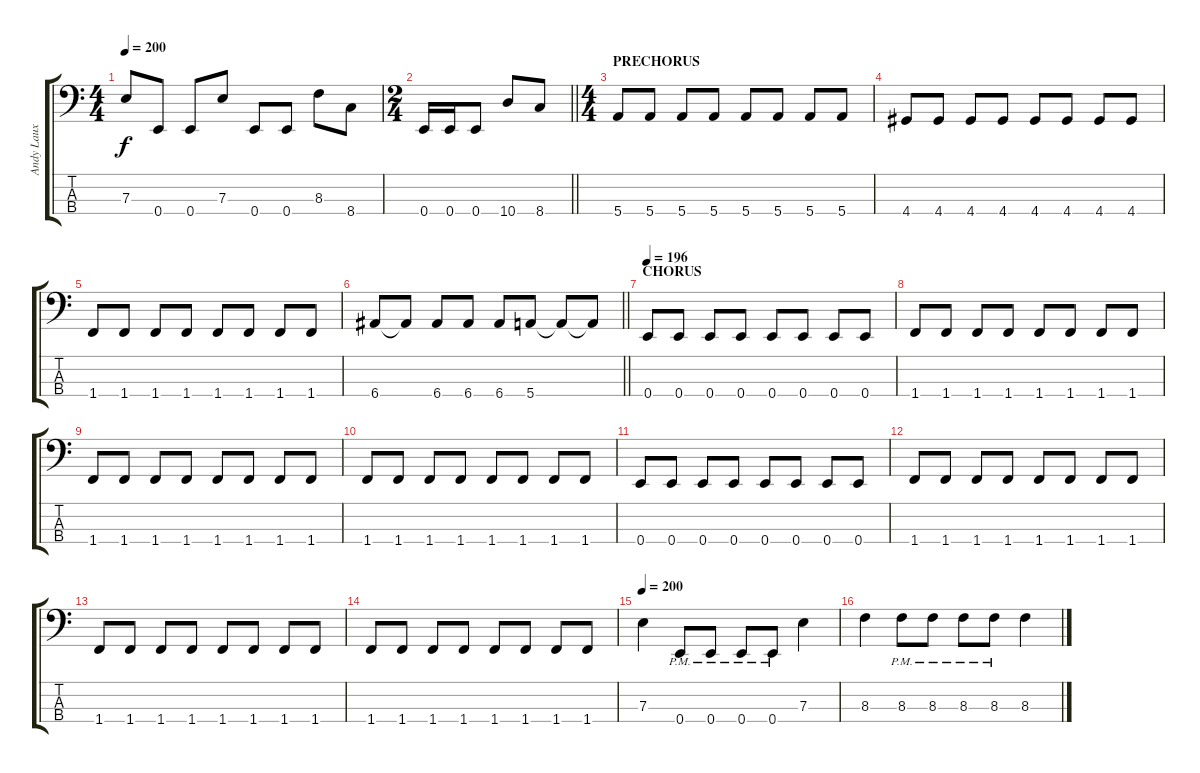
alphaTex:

\track ("Andy Laux" "Andy Laux") {instrument electricbasspick}
\staff {score tabs}
\tuning (G2 D2 A1 E1) {hide}
\ts (4 4)
\tempo 200
\clef f4
\ks c
7.3.8{dy f} 0.4.8 0.4.8 7.3.8 0.4.8 0.4.8 8.3.8 8.4.8 |
\ts (2 4)
\barLineRight lightlight
0.4.16 0.4.16 0.4.8 10.4.8 8.4.8 |
\ts (4 4)
\section ("" "PRECHORUS")
5.4.8 5.4.8 5.4.8 5.4.8 5.4.8 5.4.8 5.4.8 5.4.8 |
4.4.8 4.4.8 4.4.8 4.4.8 4.4.8 4.4.8 4.4.8 4.4.8 |
1.4.8 1.4.8 1.4.8 1.4.8 1.4.8 1.4.8 1.4.8 1.4.8 |
\barLineRight lightlight
6.4.8 6.4{t}.8 6.4.8 6.4.8 6.4.8 5.4.8 5.4{t}.8 5.4{t}.8 |
\section ("" "CHORUS")
\tempo 196
0.4.8 0.4.8 0.4.8 0.4.8 0.4.8 0.4.8 0.4.8 0.4.8 |
1.4.8 1.4.8 1.4.8 1.4.8 1.4.8 1.4.8 1.4.8 1.4.8 |
1.4.8 1.4.8 1.4.8 1.4.8 1.4.8 1.4.8 1.4.8 1.4.8 |
1.4.8 1.4.8 1.4.8 1.4.8 1.4.8 1.4.8 1.4.8 1.4.8 |
0.4.8 0.4.8 0.4.8 0.4.8 0.4.8 0.4.8 0.4.8 0.4.8 |
1.4.8 1.4.8 1.4.8 1.4.8 1.4.8 1.4.8 1.4.8 1.4.8 |
1.4.8 1.4.8 1.4.8 1.4.8 1.4.8 1.4.8 1.4.8 1.4.8 |
1.4.8 1.4.8 1.4.8 1.4.8 1.4.8 1.4.8 1.4.8 1.4.8 |
\tempo 200
7.3.4 0.4{pm}.8 0.4{pm}.8 0.4{pm}.8 0.4{pm}.8 7.3.4 |
8.3.4 8.3{pm}.8 8.3{pm}.8 8.3{pm}.8 8.3{pm}.8 8.3.4
